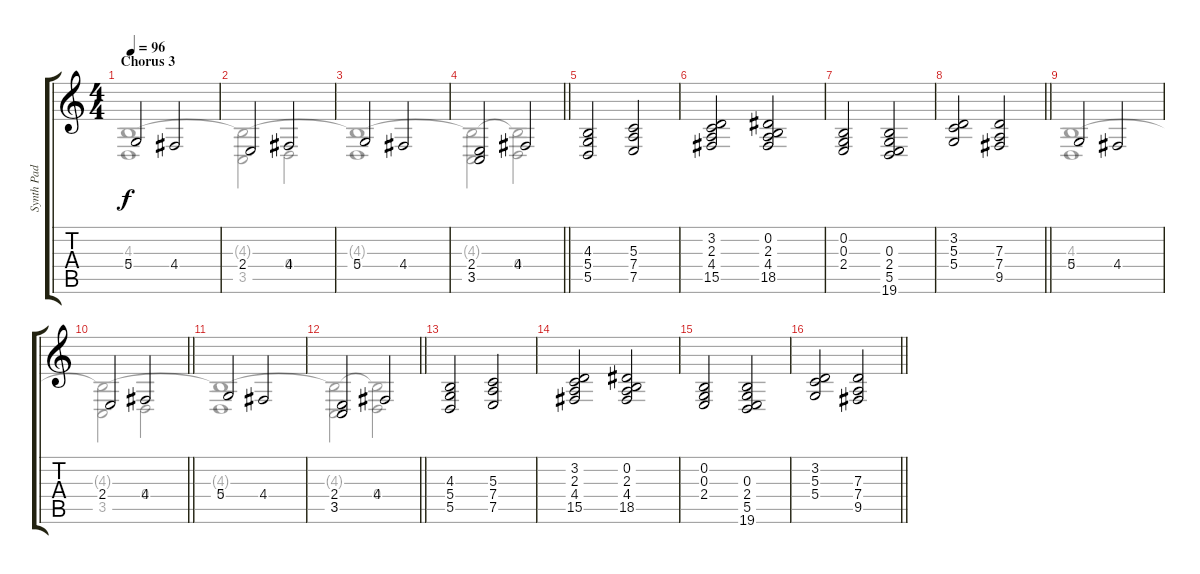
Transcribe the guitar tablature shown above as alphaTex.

\track ("Synth Pad (Tony Banks)" "Synth Pad ") {instrument drawbarorgan}
\staff {score tabs}
\tuning (E4 B3 G3 D3 A2 E2) {hide}
\voice
\ts (4 4)
\section ("" "Chorus 3")
\tempo 96
\clef g2
\ks c
5.4.2{dy f} 4.4.2 |
2.4.2 4.4.2 |
5.4.2 4.4.2 |
\barLineRight lightlight
(2.4 3.5).2 4.4.2 |
(4.3 5.4 5.5).2 (5.3 7.4 7.5).2 |
(3.2 2.3 4.4 15.5).2 (0.2 2.3 4.4 18.5).2 |
(0.2 0.3 2.4).2 (0.3 2.4 5.5 19.6).2 |
\barLineRight lightlight
(3.2 5.3 5.4).2 (7.3 7.4 9.5).2 |
5.4.2 4.4.2 |
\barLineRight lightlight
2.4.2 4.4.2 |
5.4.2 4.4.2 |
\barLineRight lightlight
(2.4 3.5).2 4.4.2 |
(4.3 5.4 5.5).2 (5.3 7.4 7.5).2 |
(3.2 2.3 4.4 15.5).2 (0.2 2.3 4.4 18.5).2 |
(0.2 0.3 2.4).2 (0.3 2.4 5.5 19.6).2 |
\barLineRight lightlight
(3.2 5.3 5.4).2 (7.3 7.4 9.5).2
\voice
\clef g2
\ottava regular
\simile none
\ks c
(4.3 0.4).1{dy f} |
(4.3{t} 3.5).2 0.4.2 |
(4.3{t} 0.4).1 |
\barLineRight lightlight
(4.3{t} 3.5).2 (4.3{t} 0.4).2 |
|
|
|
\barLineRight lightlight
|
(4.3 0.4).1 |
\barLineRight lightlight
(4.3{t} 3.5).2 0.4.2 |
(4.3{t} 0.4).1 |
\barLineRight lightlight
(4.3{t} 3.5).2 (4.3{t} 0.4).2 |
|
|
|
\barLineRight lightlight
